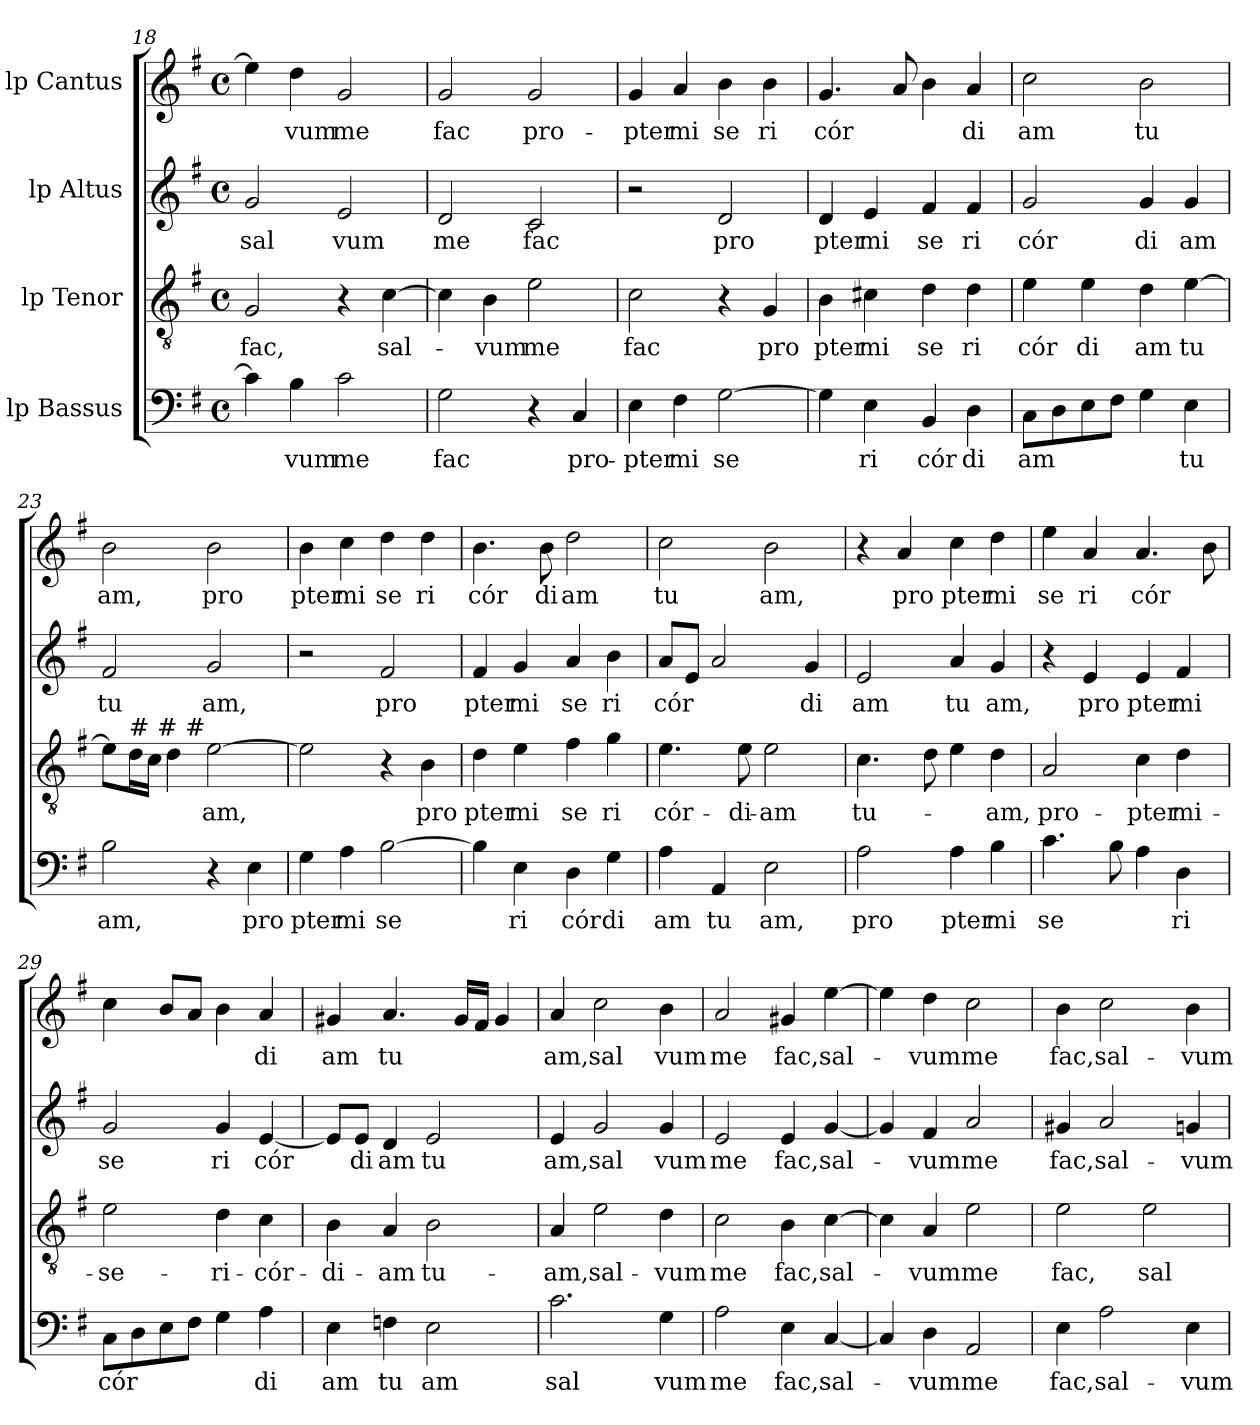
**kern	**text	**kern	**text	**kern	**text	**kern	**text
*part4	*part4	*part3	*part3	*part2	*part2	*part1	*part1
*staff4	*staff4	*staff3	*staff3	*staff2	*staff2	*staff1	*staff1
*I"lp Bassus	*	*I"lp Tenor	*	*I"lp Altus	*	*I"lp Cantus	*
*clefF4	*	*clefGv2	*	*clefG2	*	*clefG2	*
*k[f#]	*	*k[f#]	*	*k[f#]	*	*k[f#]	*
*G:	*	*G:	*	*G:	*	*G:	*
*M4/4	*	*M4/4	*	*M4/4	*	*M4/4	*
*met(c)	*	*met(c)	*	*met(c)	*	*met(c)	*
=18	=18	=18	=18	=18	=18	=18	=18
!	!	!	!LO:LY:b:cj	!	!LO:LY:b:cj	!	!
4c\]	.	2G/	fac,	2g/	sal	4ee\]	.
!	!LO:LY:b:cj	!	!	!	!	!	!LO:LY:b:cj
4B\	-vum	.	.	.	.	4dd\	-vum
!	!LO:LY:b:cj	!	!	!	!LO:LY:b:cj	!	!LO:LY:b:cj
2c\	me	4r	.	2e/	vum	2g/	me
!	!	!	!LO:LY:b:cj	!	!	!	!
.	.	[>4c\	sal-	.	.	.	.
=19	=19	=19	=19	=19	=19	=19	=19
!	!LO:LY:b:cj	!	!	!	!LO:LY:b:cj	!	!LO:LY:b:cj
2G\	fac	4c\]	.	2d/	me	2g/	fac
!	!	!	!LO:LY:b:cj	!	!	!	!
.	.	4B\	-vum	.	.	.	.
!	!	!	!LO:LY:b:cj	!	!LO:LY:b:cj	!	!LO:LY:b:cj
4r	.	2e\	me	2c/	fac	2g/	pro-
!	!LO:LY:b:cj	!	!	!	!	!	!
4C/	pro-	.	.	.	.	.	.
!!LO:LB:g=z
=20	=20	=20	=20	=20	=20	=20	=20
!	!LO:LY:b:cj	!	!LO:LY:b:cj	!	!	!	!LO:LY:b:cj
4E\	-pter	2c\	fac	2r	.	4g/	-pter
!	!LO:LY:b:cj	!	!	!	!	!	!LO:LY:b:cj
4F#\	mi	.	.	.	.	4a/	mi
!	!LO:LY:b:cj	!	!	!	!LO:LY:b:cj	!	!LO:LY:b:cj
[>2G\	se	4r	.	2d/	pro	4b\	se
!	!	!	!LO:LY:b:cj	!	!	!	!LO:LY:b:cj
.	.	4G/	pro	.	.	4b\	ri
=21	=21	=21	=21	=21	=21	=21	=21
!	!	!	!LO:LY:b:cj	!	!LO:LY:b:cj	!	!LO:LY:b
4G\]	.	4B\	pter	4d/	pter	4.g/	cór
!	!LO:LY:b:cj	!	!LO:LY:b:cj	!	!LO:LY:b:cj	!	!
4E\	ri	4c#X\	mi	4e/	mi	.	.
.	.	.	.	.	.	8a/	.
!	!LO:LY:b:cj	!	!LO:LY:b:cj	!	!LO:LY:b:cj	!	!
4BB/	cór	4d\	se	4f#/	se	4b\	.
!	!LO:LY:b:cj	!	!LO:LY:b:cj	!	!LO:LY:b:cj	!	!LO:LY:b:cj
4D\	di	4d\	ri	4f#/	ri	4a/	di
=22	=22	=22	=22	=22	=22	=22	=22
!	!LO:LY:b	!	!LO:LY:b:cj	!	!LO:LY:b:cj	!	!LO:LY:b:cj
8C\L	am	4e\	cór	2g/	cór	2cc\	am
8D\	.	.	.	.	.	.	.
!	!	!	!LO:LY:b:cj	!	!	!	!
8E\	.	4e\	di	.	.	.	.
8F#\J	.	.	.	.	.	.	.
!	!	!	!LO:LY:b:cj	!	!LO:LY:b:cj	!	!LO:LY:b:cj
4G\	.	4d\	am	4g/	di	2b\	tu
!	!LO:LY:b:cj	!	!LO:LY:b:cj	!	!LO:LY:b:cj	!	!
4E\	tu	[>4e\	tu	4g/	am	.	.
=23	=23	=23	=23	=23	=23	=23	=23
!	!LO:LY:b:cj	!	!	!	!LO:LY:b:cj	!	!LO:LY:b:cj
2B\	am,	8e\L]	.	2f#/	tu	2b\	am,
!	!	!LO:TX:a:t=# # #	!	!	!	!	!
.	.	16d\	.	.	.	.	.
.	.	16c\J	.	.	.	.	.
.	.	4d\	.	.	.	.	.
!	!	!	!LO:LY:b:cj	!	!LO:LY:b:cj	!	!LO:LY:b:cj
4r	.	[>2e\	am,	2g/	am,	2b\	pro
!	!LO:LY:b:cj	!	!	!	!	!	!
4E\	pro	.	.	.	.	.	.
=24	=24	=24	=24	=24	=24	=24	=24
!	!LO:LY:b:cj	!	!	!	!	!	!LO:LY:b:cj
4G\	pter	2e\]	.	2r	.	4b\	pter
!	!LO:LY:b:cj	!	!	!	!	!	!LO:LY:b:cj
4A\	mi	.	.	.	.	4cc\	mi
!	!LO:LY:b:cj	!	!	!	!LO:LY:b:cj	!	!LO:LY:b:cj
[>2B\	se	4r	.	2f#/	pro	4dd\	se
!	!	!	!LO:LY:b:cj	!	!	!	!LO:LY:b:cj
.	.	4B\	pro	.	.	4dd\	ri
=25	=25	=25	=25	=25	=25	=25	=25
!	!	!	!LO:LY:b:cj	!	!LO:LY:b:cj	!	!LO:LY:b:cj
4B\]	.	4d\	pter	4f#/	pter	4.b\	cór
!	!LO:LY:b:cj	!	!LO:LY:b:cj	!	!LO:LY:b:cj	!	!
4E\	ri	4e\	mi	4g/	mi	.	.
!	!	!	!	!	!	!	!LO:LY:b:cj
.	.	.	.	.	.	8b\	di
!	!LO:LY:b:cj	!	!LO:LY:b:cj	!	!LO:LY:b:cj	!	!LO:LY:b:cj
4D\	cór	4f#\	se	4a/	se	2dd\	am
!	!LO:LY:b:cj	!	!LO:LY:b:cj	!	!LO:LY:b:cj	!	!
4G\	di	4g\	ri	4b\	ri	.	.
!!LO:PB:g=z
=26	=26	=26	=26	=26	=26	=26	=26
!	!LO:LY:b:cj	!	!LO:LY:b:cj	!	!LO:LY:b	!	!LO:LY:b:cj
4A\	am	4.e\	cór-	8a/L	cór	2cc\	tu
.	.	.	.	8e/J	.	.	.
!	!LO:LY:b:cj	!	!	!	!	!	!
4AA/	tu	.	.	2a/	.	.	.
!	!	!	!LO:LY:b:cj	!	!	!	!
.	.	8e\	-di-	.	.	.	.
!	!LO:LY:b:cj	!	!LO:LY:b:cj	!	!	!	!LO:LY:b:cj
2E\	am,	2e\	-am	.	.	2b\	am,
!	!	!	!	!	!LO:LY:b:cj	!	!
.	.	.	.	4g/	di	.	.
=27	=27	=27	=27	=27	=27	=27	=27
!	!LO:LY:b:cj	!	!LO:LY:b:cj	!	!LO:LY:b:cj	!	!
2A\	pro	4.c\	tu-	2e/	am	4r	.
!	!	!	!	!	!	!	!LO:LY:b:cj
.	.	.	.	.	.	4a/	pro
.	.	8d\	.	.	.	.	.
!	!LO:LY:b:cj	!	!	!	!LO:LY:b:cj	!	!LO:LY:b:cj
4A\	pter	4e\	.	4a/	tu	4cc\	pter
!	!LO:LY:b:cj	!	!LO:LY:b:cj	!	!LO:LY:b:cj	!	!LO:LY:b:cj
4B\	mi	4d\	-am,	4g/	am,	4dd\	mi
=28	=28	=28	=28	=28	=28	=28	=28
!	!LO:LY:b:cj	!	!LO:LY:b:cj	!	!	!	!LO:LY:b:cj
4.c\	se	2A/	pro-	4r	.	4ee\	se
!	!	!	!	!	!LO:LY:b:cj	!	!LO:LY:b:cj
.	.	.	.	4e/	pro	4a/	ri
8B\	.	.	.	.	.	.	.
!	!	!	!LO:LY:b:cj	!	!LO:LY:b:cj	!	!LO:LY:b
4A\	.	4c\	-pter	4e/	pter	4.a/	cór
!	!LO:LY:b:cj	!	!LO:LY:b:cj	!	!LO:LY:b:cj	!	!
4D\	ri	4d\	mi-	4f#/	mi	.	.
.	.	.	.	.	.	8b\	.
=29	=29	=29	=29	=29	=29	=29	=29
!	!LO:LY:b	!	!LO:LY:b:cj	!	!LO:LY:b:cj	!	!
8C\L	cór	2e\	-se-	2g/	se	4cc\	.
8D\	.	.	.	.	.	.	.
8E\	.	.	.	.	.	8b/L	.
8F#\J	.	.	.	.	.	8a/J	.
!	!	!	!LO:LY:b:cj	!	!LO:LY:b:cj	!	!
4G\	.	4d\	-ri-	4g/	ri	4b\	.
!	!LO:LY:b:cj	!	!LO:LY:b:cj	!	!LO:LY:b:cj	!	!LO:LY:b:cj
4A\	di	4c\	-cór-	[<4e/	cór	4a/	di
=30	=30	=30	=30	=30	=30	=30	=30
!	!LO:LY:b:cj	!	!LO:LY:b:cj	!	!	!	!LO:LY:b:cj
4E\	am	4B\	-di-	8e/L]	.	4g#X/	am
!	!	!	!	!	!LO:LY:b:cj	!	!
.	.	.	.	8e/J	di	.	.
!	!LO:LY:b:cj	!	!LO:LY:b:cj	!	!LO:LY:b:cj	!	!LO:LY:b:cj
4Fn\	tu	4A/	-am	4d/	am	4.a/	tu
!	!LO:LY:b:cj	!	!LO:LY:b:cj	!	!LO:LY:b:cj	!	!
2E\	am	2B\	tu-	2e/	tu	.	.
.	.	.	.	.	.	16g#/L	.
.	.	.	.	.	.	16f#/J	.
.	.	.	.	.	.	4g#/	.
=31	=31	=31	=31	=31	=31	=31	=31
!	!LO:LY:b:cj	!	!LO:LY:b:cj	!	!LO:LY:b:cj	!	!LO:LY:b:cj
2.c\	sal	4A/	-am,	4e/	am,	4a/	am,
!	!	!	!LO:LY:b:cj	!	!LO:LY:b:cj	!	!LO:LY:b:cj
.	.	2e\	sal-	2g/	sal	2cc\	sal
!	!LO:LY:b:cj	!	!LO:LY:b:cj	!	!LO:LY:b:cj	!	!LO:LY:b:cj
4G\	vum	4d\	-vum	4g/	vum	4b\	vum
!!LO:LB:g=z
=32	=32	=32	=32	=32	=32	=32	=32
!	!LO:LY:b:cj	!	!LO:LY:b:cj	!	!LO:LY:b:cj	!	!LO:LY:b:cj
2A\	me	2c\	me	2e/	me	2a/	me
!	!LO:LY:b:cj	!	!LO:LY:b:cj	!	!LO:LY:b:cj	!	!LO:LY:b:cj
4E\	fac,	4B\	fac,	4e/	fac,	4g#X/	fac,
!	!LO:LY:b:cj	!	!LO:LY:b:cj	!	!LO:LY:b:cj	!	!LO:LY:b:cj
[<4C/	sal-	[>4c\	sal-	[<4g/	sal-	[>4ee\	sal-
=33	=33	=33	=33	=33	=33	=33	=33
4C/]	.	4c\]	.	4g/]	.	4ee\]	.
!	!LO:LY:b:cj	!	!LO:LY:b:cj	!	!LO:LY:b:cj	!	!LO:LY:b:cj
4D\	-vum	4A/	-vum	4f#/	-vum	4dd\	-vum
!	!LO:LY:b:cj	!	!LO:LY:b:cj	!	!LO:LY:b:cj	!	!LO:LY:b:cj
2AA/	me	2e\	me	2a/	me	2cc\	me
=34	=34	=34	=34	=34	=34	=34	=34
!	!LO:LY:b:cj	!	!LO:LY:b:cj	!	!LO:LY:b:cj	!	!LO:LY:b:cj
4E\	fac,	2e\	fac,	4g#X/	fac,	4b\	fac,
!	!LO:LY:b:cj	!	!	!	!LO:LY:b:cj	!	!LO:LY:b:cj
2A\	sal-	.	.	2a/	sal-	2cc\	sal-
!	!	!	!LO:LY:b:cj	!	!	!	!
.	.	2e\	sal-	.	.	.	.
!	!LO:LY:b:cj	!	!	!	!LO:LY:b:cj	!	!LO:LY:b:cj
4E\	-vum	.	.	4gn/	-vum	4b\	-vum
=	=	=	=	=	=	=	=
*-	*-	*-	*-	*-	*-	*-	*-
